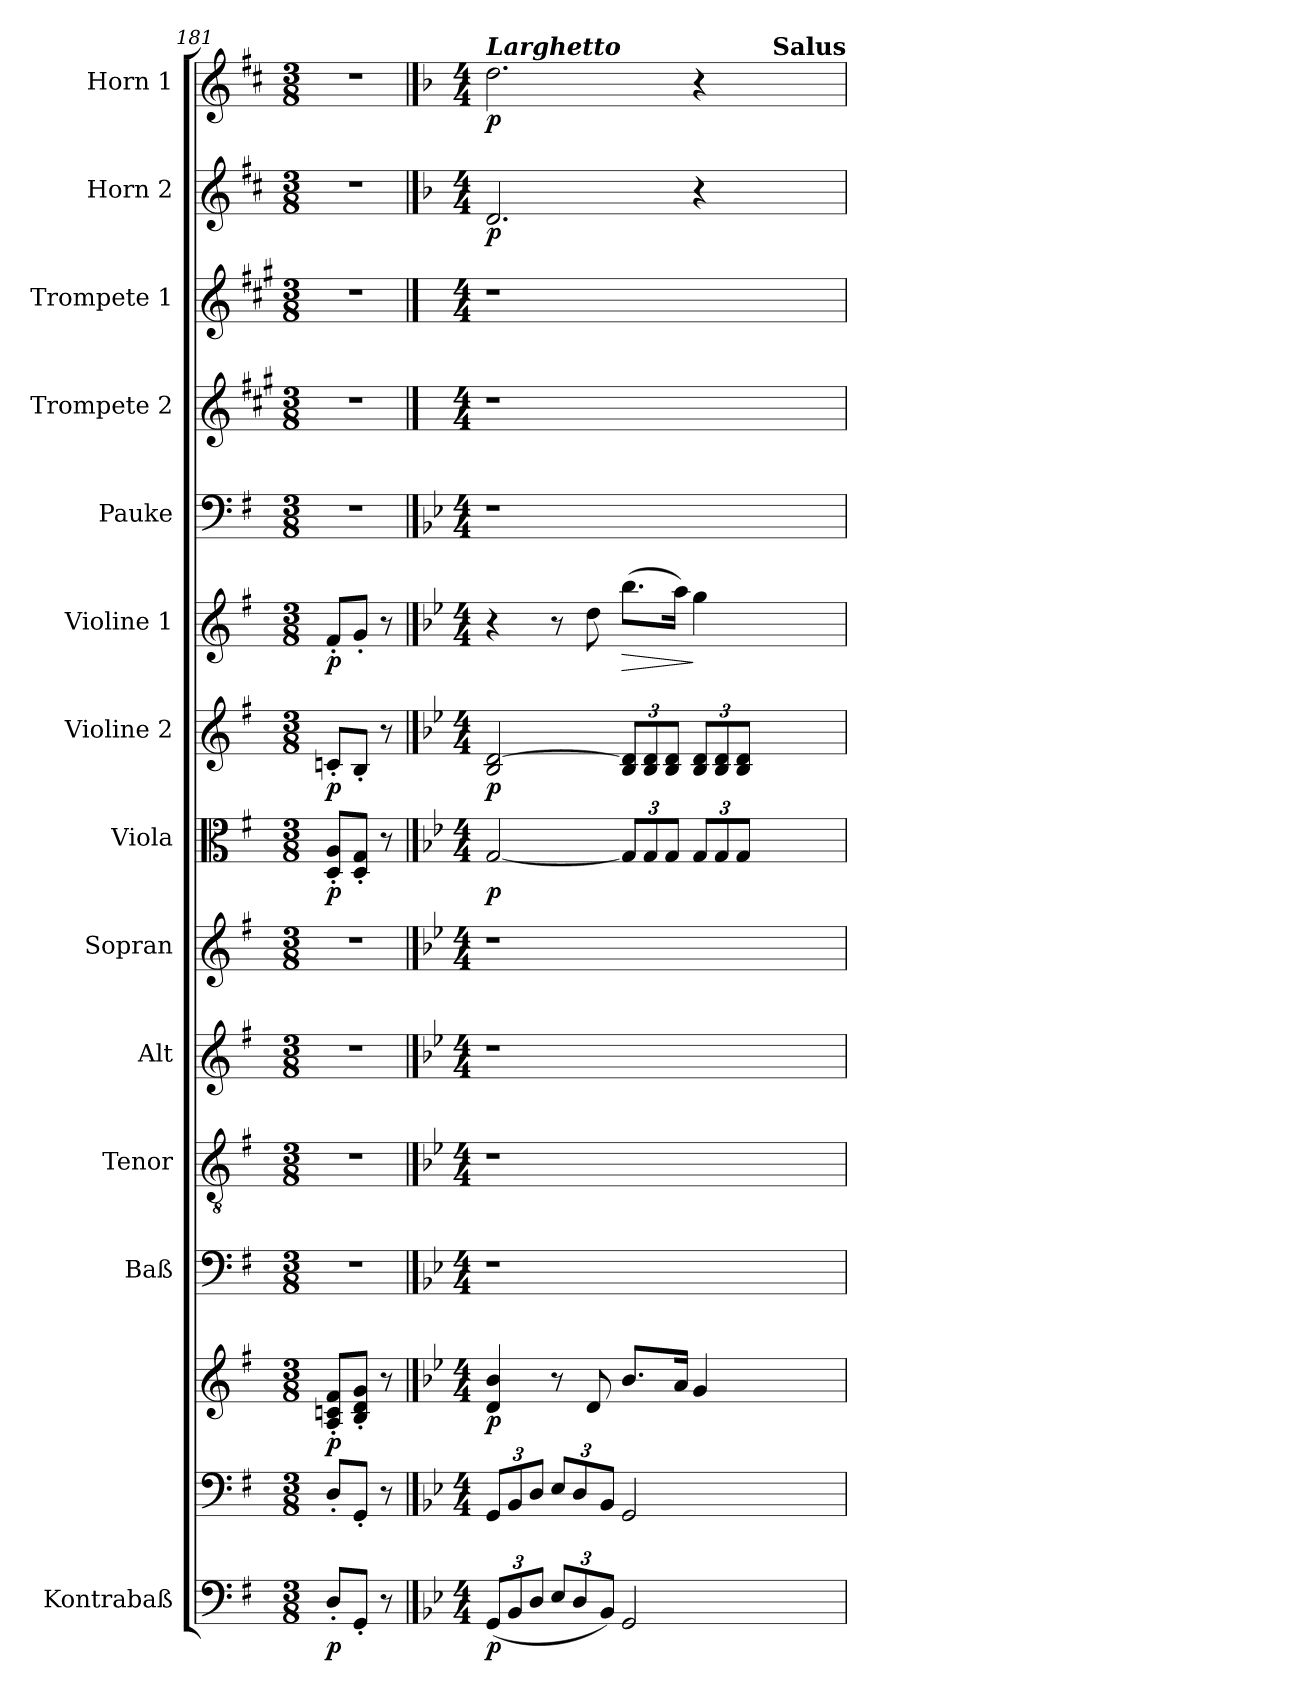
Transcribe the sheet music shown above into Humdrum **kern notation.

**kern	**dynam	**kern	**kern	**dynam	**kern	**kern	**kern	**kern	**kern	**dynam	**kern	**dynam	**kern	**dynam	**kern	**kern	**kern	**kern	**dynam	**kern	**dynam
*part14	*part14	*part13	*part13	*part13	*part12	*part11	*part10	*part9	*part8	*part8	*part7	*part7	*part6	*part6	*part5	*part4	*part3	*part2	*part2	*part1	*part1
*staff15	*staff15	*staff14	*staff13	*staff13/14	*staff12	*staff11	*staff10	*staff9	*staff8	*staff8	*staff7	*staff7	*staff6	*staff6	*staff5	*staff4	*staff3	*staff2	*staff2	*staff1	*staff1
*I"Kontrabaß	*	*	*	*	*I"Baß	*I"Tenor	*I"Alt	*I"Sopran	*I"Viola	*	*I"Violine 2	*	*I"Violine 1	*	*I"Pauke	*I"Trompete 2	*I"Trompete 1	*I"Horn 2	*	*I"Horn 1	*
*I'Kb.	*	*	*	*	*	*	*	*	*I'Vla.	*	*I'Vl. 2	*	*I'Vl. 1	*	*	*I'Tr. 2	*I'Tr. 1	*I'Hr. 2	*	*I'Hr. 1	*
*clefF4	*	*clefF4	*clefG2	*	*clefF4	*clefGv2	*clefG2	*clefG2	*clefC3	*	*clefG2	*	*clefG2	*	*clefF4	*clefG2	*clefG2	*clefG2	*	*clefG2	*
*ITrd7c12	*	*	*	*	*	*	*	*	*	*	*	*	*	*	*	*ITrd1c2	*ITrd1c2	*ITrd4c7	*	*ITrd4c7	*
*k[f#]	*	*k[f#]	*k[f#]	*	*k[f#]	*k[f#]	*k[f#]	*k[f#]	*k[f#]	*	*k[f#]	*	*k[f#]	*	*k[f#]	*k[f#]	*k[f#]	*k[f#]	*	*k[f#]	*
*G:	*	*G:	*G:	*	*G:	*G:	*G:	*G:	*G:	*	*G:	*	*G:	*	*G:	*G:	*G:	*G:	*	*G:	*
*M3/8	*	*M3/8	*M3/8	*	*M3/8	*M3/8	*M3/8	*M3/8	*M3/8	*	*M3/8	*	*M3/8	*	*M3/8	*M3/8	*M3/8	*M3/8	*	*M3/8	*
=181	=181	=181	=181	=181	=181	=181	=181	=181	=181	=181	=181	=181	=181	=181	=181	=181	=181	=181	=181	=181	=181
!	!LO:DY:b	!	!	!LO:DY:b	!	!	!	!	!	!LO:DY:b	!	!LO:DY:b	!	!LO:DY:b	!	!	!	!	!	!	!
8DD'</L	p	8D'</L	8A/'< 8cn/'< 8f#/'<L	p	4.r	4.r	4.r	4.r	8D/'< 8A/'<L	p	8cn'</L	p	8f#'</L	p	4.r	4.r	4.r	4.r	.	4.r	.
8GGG'</J	.	8GG'</J	8B/'< 8d/'< 8g/'<J	.	.	.	.	.	8D/'< 8G/'<J	.	8B'</J	.	8g'</J	.	.	.	.	.	.	.	.
8r	.	8r	8r	.	.	.	.	.	8r	.	8r	.	8r	.	.	.	.	.	.	.	.
!!LO:PB:g=z
==182	==182	==182	==182	==182	==182	==182	==182	==182	==182	==182	==182	==182	==182	==182	==182	==182	==182	==182	==182	==182	==182
*k[b-e-]	*	*k[b-e-]	*k[b-e-]	*	*k[b-e-]	*k[b-e-]	*k[b-e-]	*k[b-e-]	*k[b-e-]	*	*k[b-e-]	*	*k[b-e-]	*	*k[b-e-]	*k[b-e-]	*k[b-e-]	*k[b-e-]	*	*k[b-e-]	*
*B-:	*	*B-:	*B-:	*	*B-:	*B-:	*B-:	*B-:	*B-:	*	*B-:	*	*B-:	*	*B-:	*B-:	*B-:	*B-:	*	*B-:	*
*M4/4	*	*M4/4	*M4/4	*	*M4/4	*M4/4	*M4/4	*M4/4	*M4/4	*	*M4/4	*	*M4/4	*	*M4/4	*M4/4	*M4/4	*M4/4	*	*M4/4	*
!	!	!	!	!	!	!	!	!	!	!	!	!	!	!	!	!	!	!	!	!LO:TX:a:Bi:t=Larghetto	!
!	!LO:DY:b	!	!	!LO:DY:b	!	!	!	!	!	!LO:DY:b	!	!LO:DY:b	!	!	!	!	!	!	!LO:DY:b	!	!LO:DY:b
(<12GGG/L	p	12GG/L	4d/ 4b-/	p	1r	1r	1r	1r	[2G/	p	2B-/ [2d/	p	4r	.	1r	1r	1r	2.G/	p	2.g\	p
12BBB-/	.	12BB-/	.	.	.	.	.	.	.	.	.	.	.	.	.	.	.	.	.	.	.
12DD/J	.	12D/J	.	.	.	.	.	.	.	.	.	.	.	.	.	.	.	.	.	.	.
12EE-/L	.	12E-/L	8r	.	.	.	.	.	.	.	.	.	8r	.	.	.	.	.	.	.	.
12DD/	.	12D/	.	.	.	.	.	.	.	.	.	.	.	.	.	.	.	.	.	.	.
.	.	.	8d/	.	.	.	.	.	.	.	.	.	8dd\	.	.	.	.	.	.	.	.
12BBB-/J)	.	12BB-/J	.	.	.	.	.	.	.	.	.	.	.	.	.	.	.	.	.	.	.
!	!	!	!	!	!	!	!	!	!	!	!	!	!	!LO:HP:b	!	!	!	!	!	!	!
2GGG/	.	2GG/	8.b-/L	.	.	.	.	.	12G/L]	.	12B-/ 12d/]L	.	(>8.bb-\L	>	.	.	.	.	.	.	.
.	.	.	.	.	.	.	.	.	12G/	.	12B-/ 12d/	.	.	.	.	.	.	.	.	.	.
.	.	.	.	.	.	.	.	.	12G/J	.	12B-/ 12d/J	.	.	.	.	.	.	.	.	.	.
.	.	.	16a/Jk	.	.	.	.	.	.	.	.	.	16aa\Jk)	.	.	.	.	.	.	.	.
.	.	.	4g/	.	.	.	.	.	12G/L	.	12B-/ 12d/L	.	4gg\	]	.	.	.	4r	.	4r	.
.	.	.	.	.	.	.	.	.	12G/	.	12B-/ 12d/	.	.	.	.	.	.	.	.	.	.
.	.	.	.	.	.	.	.	.	12G/J	.	12B-/ 12d/J	.	.	.	.	.	.	.	.	.	.
2..ryy	.	2..ryy	2..ryy	.	2..ryy	2..ryy	2..ryy	2..ryy	2..ryy	.	2..ryy	.	2..ryy	.	2..ryy	2..ryy	2..ryy	2..ryy	.	2..ryy	.
!	!	!	!	!	!	!	!	!	!	!	!	!	!	!	!	!	!	!	!	!LO:TX:a:B:t=Salus	!
=	=	=	=	=	=	=	=	=	=	=	=	=	=	=	=	=	=	=	=	=	=
*-	*-	*-	*-	*-	*-	*-	*-	*-	*-	*-	*-	*-	*-	*-	*-	*-	*-	*-	*-	*-	*-
